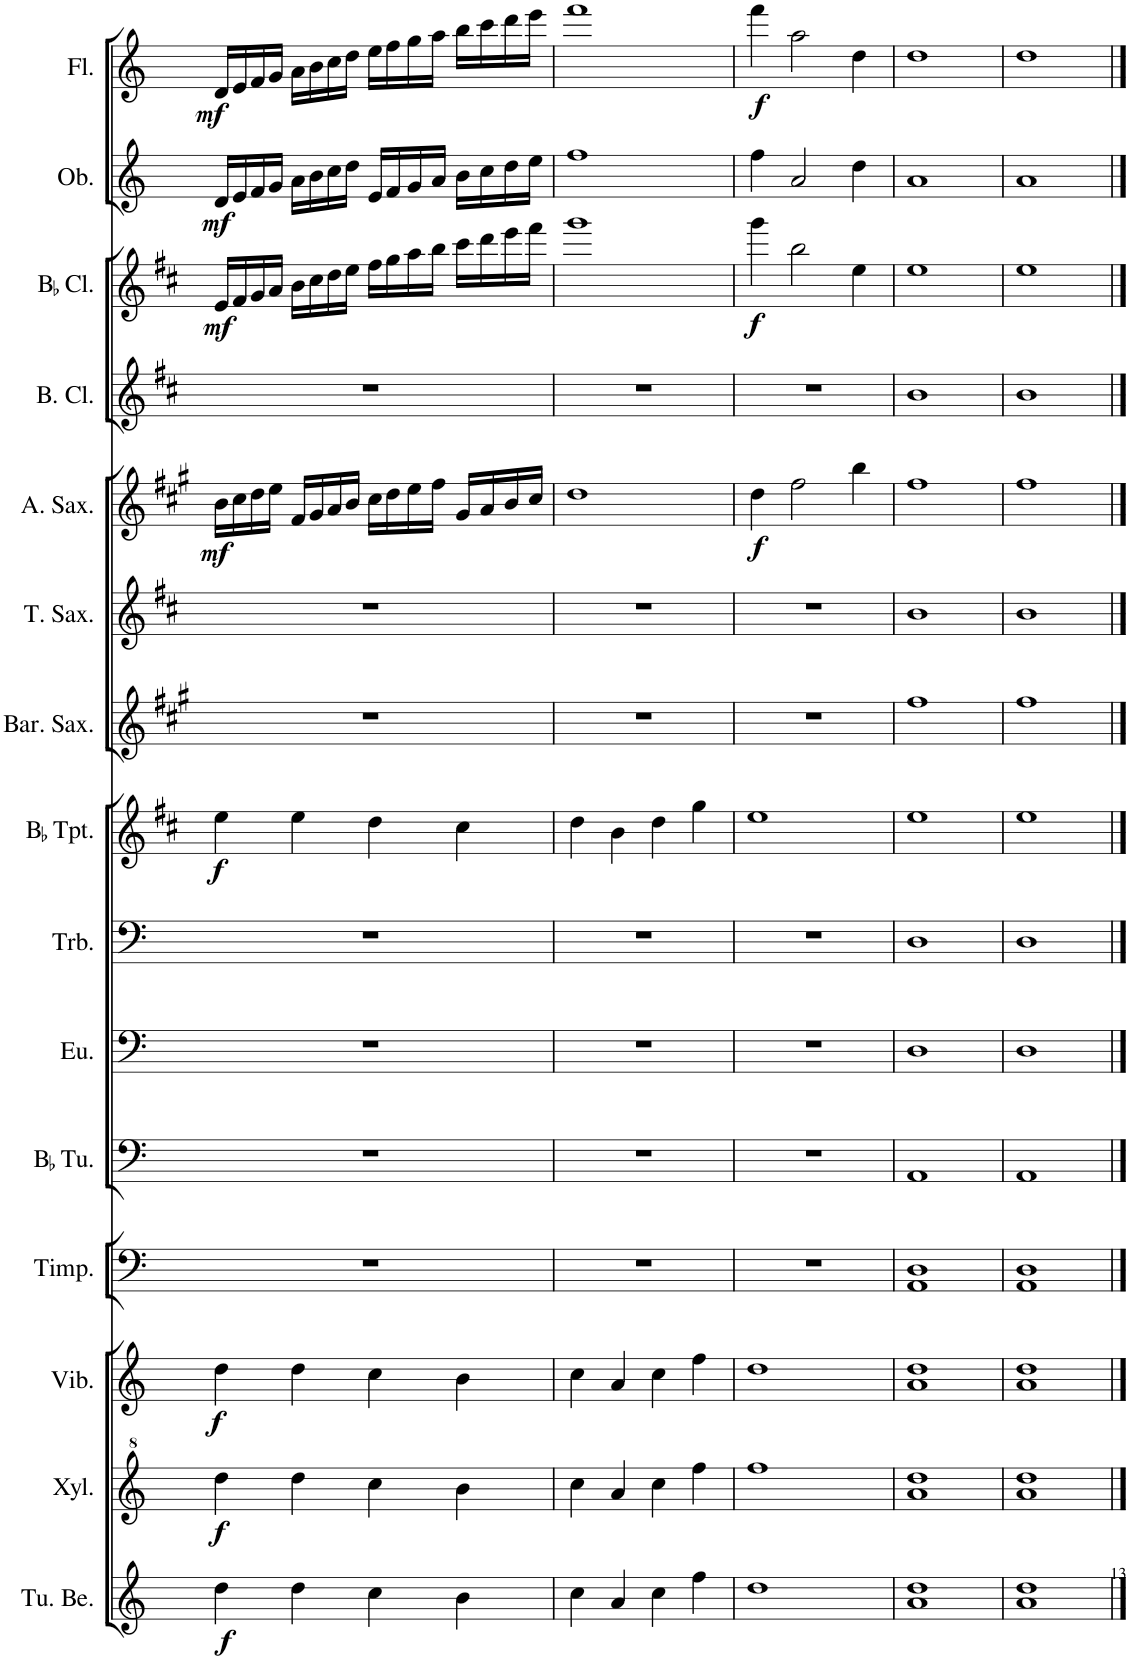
**kern	**dynam	**kern	**dynam	**kern	**dynam	**kern	**kern	**kern	**kern	**kern	**dynam	**kern	**kern	**kern	**dynam	**kern	**kern	**dynam	**kern	**dynam	**kern	**dynam
*part15	*part15	*part14	*part14	*part13	*part13	*part12	*part11	*part10	*part9	*part8	*part8	*part7	*part6	*part5	*part5	*part4	*part3	*part3	*part2	*part2	*part1	*part1
*staff15	*staff15	*staff14	*staff14	*staff13	*staff13	*staff12	*staff11	*staff10	*staff9	*staff8	*staff8	*staff7	*staff6	*staff5	*staff5	*staff4	*staff3	*staff3	*staff2	*staff2	*staff1	*staff1
*I"Tubular Bells	*	*I"Xylophone	*	*I"Vibraphone	*	*I"Timpani	*I"BaccidentalFlat Tuba	*I"Euphonium	*I"Trombone	*I"BaccidentalFlat Trumpet	*	*I"Baritone Saxophone	*I"Tenor Saxophone	*I"Alto Saxophone	*	*I"Bass Clarinet	*I"BaccidentalFlat Clarinet	*	*I"Oboe	*	*I"Flute	*
*I'Tu. Be.	*	*I'Xyl.	*	*I'Vib.	*	*I'Timp.	*I'BaccidentalFlat Tu.	*I'Eu.	*I'Trb.	*I'BaccidentalFlat Tpt.	*	*I'Bar. Sax.	*I'T. Sax.	*I'A. Sax.	*	*I'B. Cl.	*I'BaccidentalFlat Cl.	*	*I'Ob.	*	*I'Fl.	*
!!LO:PB:g=z
*clefG2	*	*clefG^2	*	*clefG2	*	*clefF4	*clefF4	*clefF4	*clefF4	*clefG2	*	*clefG2	*clefG2	*clefG2	*	*clefG2	*clefG2	*	*clefG2	*	*clefG2	*
*	*	*	*	*	*	*	*	*	*	*Trd1c2	*	*Trd12c21	*Trd8c14	*Trd5c9	*	*Trd8c14	*Trd1c2	*	*	*	*	*
*k[]	*	*k[]	*	*k[]	*	*k[]	*k[]	*k[]	*k[]	*k[f#c#]	*	*k[f#c#g#]	*k[f#c#]	*k[f#c#g#]	*	*k[f#c#]	*k[f#c#]	*	*k[]	*	*k[]	*
*M4/4	*	*M4/4	*	*M4/4	*	*M4/4	*M4/4	*M4/4	*M4/4	*M4/4	*	*M4/4	*M4/4	*M4/4	*	*M4/4	*M4/4	*	*M4/4	*	*M4/4	*
=50	=50	=50	=50	=50	=50	=50	=50	=50	=50	=50	=50	=50	=50	=50	=50	=50	=50	=50	=50	=50	=50	=50
!	!LO:DY:b	!	!LO:DY:b	!	!LO:DY:b	!	!	!	!	!	!LO:DY:b	!	!	!	!LO:DY:b	!	!	!LO:DY:b	!	!LO:DY:b	!	!LO:DY:b
4dd\	f	4ddd\	f	4dd\	f	1r	1r	1r	1r	4ee\	f	1r	1r	16b\LL	mf	1r	16e/LL	mf	16d/LL	mf	16d/LL	mf
.	.	.	.	.	.	.	.	.	.	.	.	.	.	16cc#\	.	.	16f#/	.	16e/	.	16e/	.
.	.	.	.	.	.	.	.	.	.	.	.	.	.	16dd\	.	.	16g/	.	16f/	.	16f/	.
.	.	.	.	.	.	.	.	.	.	.	.	.	.	16ee\JJ	.	.	16a/JJ	.	16g/JJ	.	16g/JJ	.
4dd\	.	4ddd\	.	4dd\	.	.	.	.	.	4ee\	.	.	.	16f#/LL	.	.	16b\LL	.	16a\LL	.	16a\LL	.
.	.	.	.	.	.	.	.	.	.	.	.	.	.	16g#/	.	.	16cc#\	.	16b\	.	16b\	.
.	.	.	.	.	.	.	.	.	.	.	.	.	.	16a/	.	.	16dd\	.	16cc\	.	16cc\	.
.	.	.	.	.	.	.	.	.	.	.	.	.	.	16b/JJ	.	.	16ee\JJ	.	16dd\JJ	.	16dd\JJ	.
4cc\	.	4ccc\	.	4cc\	.	.	.	.	.	4dd\	.	.	.	16cc#\LL	.	.	16ff#\LL	.	16e/LL	.	16ee\LL	.
.	.	.	.	.	.	.	.	.	.	.	.	.	.	16dd\	.	.	16gg\	.	16f/	.	16ff\	.
.	.	.	.	.	.	.	.	.	.	.	.	.	.	16ee\	.	.	16aa\	.	16g/	.	16gg\	.
.	.	.	.	.	.	.	.	.	.	.	.	.	.	16ff#\JJ	.	.	16bb\JJ	.	16a/JJ	.	16aa\JJ	.
4b\	.	4bb\	.	4b\	.	.	.	.	.	4cc#\	.	.	.	16g#/LL	.	.	16ccc#\LL	.	16b\LL	.	16bb\LL	.
.	.	.	.	.	.	.	.	.	.	.	.	.	.	16a/	.	.	16ddd\	.	16cc\	.	16ccc\	.
.	.	.	.	.	.	.	.	.	.	.	.	.	.	16b/	.	.	16eee\	.	16dd\	.	16ddd\	.
.	.	.	.	.	.	.	.	.	.	.	.	.	.	16cc#/JJ	.	.	16fff#\JJ	.	16ee\JJ	.	16eee\JJ	.
=51	=51	=51	=51	=51	=51	=51	=51	=51	=51	=51	=51	=51	=51	=51	=51	=51	=51	=51	=51	=51	=51	=51
4cc\	.	4ccc\	.	4cc\	.	1r	1r	1r	1r	4dd\	.	1r	1r	1dd	.	1r	1ggg	.	1ff	.	1fff	.
4a/	.	4aa/	.	4a/	.	.	.	.	.	4b\	.	.	.	.	.	.	.	.	.	.	.	.
4cc\	.	4ccc\	.	4cc\	.	.	.	.	.	4dd\	.	.	.	.	.	.	.	.	.	.	.	.
4ff\	.	4fff\	.	4ff\	.	.	.	.	.	4gg\	.	.	.	.	.	.	.	.	.	.	.	.
=52	=52	=52	=52	=52	=52	=52	=52	=52	=52	=52	=52	=52	=52	=52	=52	=52	=52	=52	=52	=52	=52	=52
!	!	!	!	!	!	!	!	!	!	!	!	!	!	!	!LO:DY:b	!	!	!LO:DY:b	!	!	!	!LO:DY:b
1dd	.	1fff	.	1dd	.	1r	1r	1r	1r	1ee	.	1r	1r	4dd\	f	1r	4ggg\	f	4ff\	.	4fff\	f
.	.	.	.	.	.	.	.	.	.	.	.	.	.	2ff#\	.	.	2bb\	.	2a/	.	2aa\	.
.	.	.	.	.	.	.	.	.	.	.	.	.	.	4bb\	.	.	4ee\	.	4dd\	.	4dd\	.
=53	=53	=53	=53	=53	=53	=53	=53	=53	=53	=53	=53	=53	=53	=53	=53	=53	=53	=53	=53	=53	=53	=53
*^	*	*^	*	*^	*	*^	*	*	*	*	*	*	*	*	*	*	*	*	*	*	*	*
1a	1dd	.	1ddd	1aa	.	1dd	1a	.	1AA	1D	1AA	1D	1D	1ee	.	1ff#	1b	1ff#	.	1b	1ee	.	1a	.	1dd	.
=54	=54	=54	=54	=54	=54	=54	=54	=54	=54	=54	=54	=54	=54	=54	=54	=54	=54	=54	=54	=54	=54	=54	=54	=54	=54	=54
1a	1dd	.	1ddd	1aa	.	1dd	1a	.	1AA	1D	1AA	1D	1D	1ee	.	1ff#	1b	1ff#	.	1b	1ee	.	1a	.	1dd	.
*v	*v	*	*	*	*	*v	*v	*	*v	*v	*	*	*	*	*	*	*	*	*	*	*	*	*	*	*	*
*	*	*v	*v	*	*	*	*	*	*	*	*	*	*	*	*	*	*	*	*	*	*	*	*
==	==	==	==	==	==	==	==	==	==	==	==	==	==	==	==	==	==	==	==	==	==	==
*-	*-	*-	*-	*-	*-	*-	*-	*-	*-	*-	*-	*-	*-	*-	*-	*-	*-	*-	*-	*-	*-	*-
